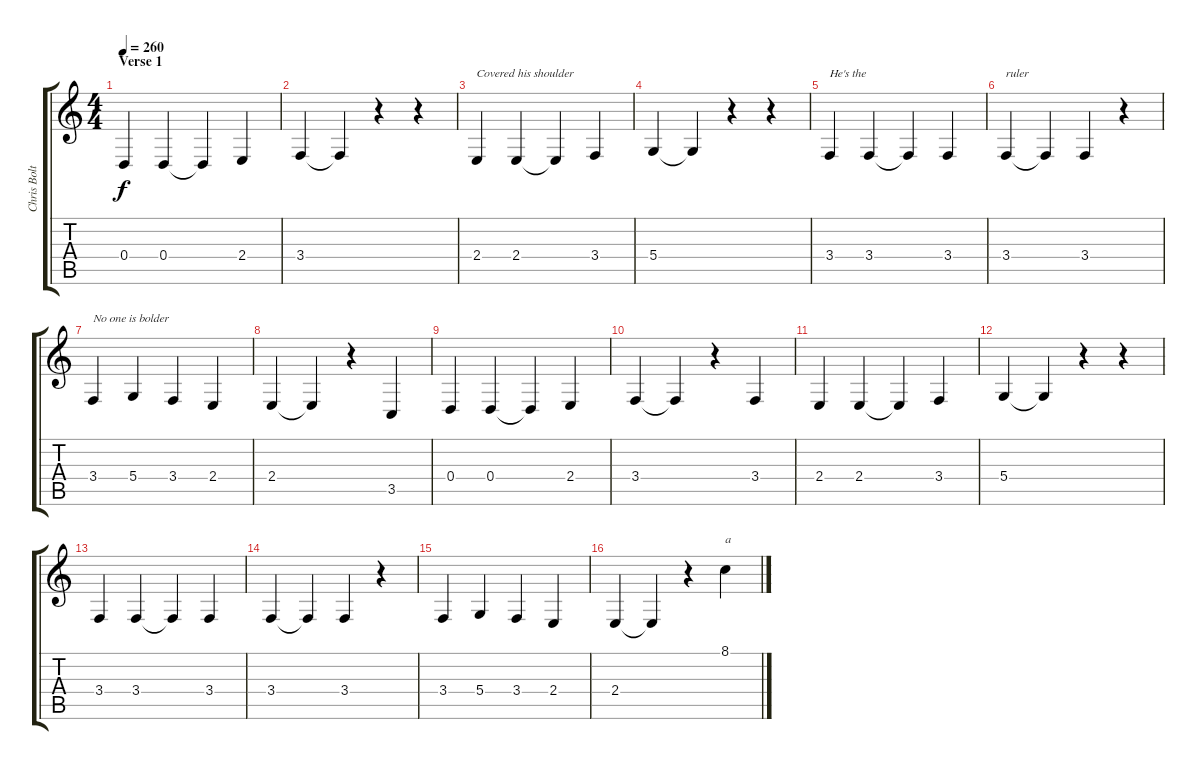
\track ("Chris Boltendahl" "Chris Bolt") {instrument oboe}
\staff {score tabs}
\tuning (E4 B3 G3 D3 A2 E2) {hide}
\ts (4 4)
\section ("" "Verse 1")
\tempo 260
\clef g2
\ks c
0.4.4{dy f} 0.4.4 0.4{t}.4 2.4.4 |
3.4.4 3.4{t}.4 r.4 r.4 |
2.4.4{txt "Covered his shoulder"} 2.4.4 2.4{t}.4 3.4.4 |
5.4.4 5.4{t}.4 r.4 r.4 |
3.4.4{txt "He's the "} 3.4.4 3.4{t}.4 3.4.4 |
3.4.4{txt "ruler"} 3.4{t}.4 3.4.4 r.4 |
3.4.4{txt "No one is bolder"} 5.4.4 3.4.4 2.4.4 |
2.4.4 2.4{t}.4 r.4 3.5.4 |
0.4.4 0.4.4 0.4{t}.4 2.4.4 |
3.4.4 3.4{t}.4 r.4 3.4.4 |
2.4.4 2.4.4 2.4{t}.4 3.4.4 |
5.4.4 5.4{t}.4 r.4 r.4 |
3.4.4 3.4.4 3.4{t}.4 3.4.4 |
3.4.4 3.4{t}.4 3.4.4 r.4 |
3.4.4 5.4.4 3.4.4 2.4.4 |
2.4.4 2.4{t}.4 r.4 8.1.4{txt "a"}
